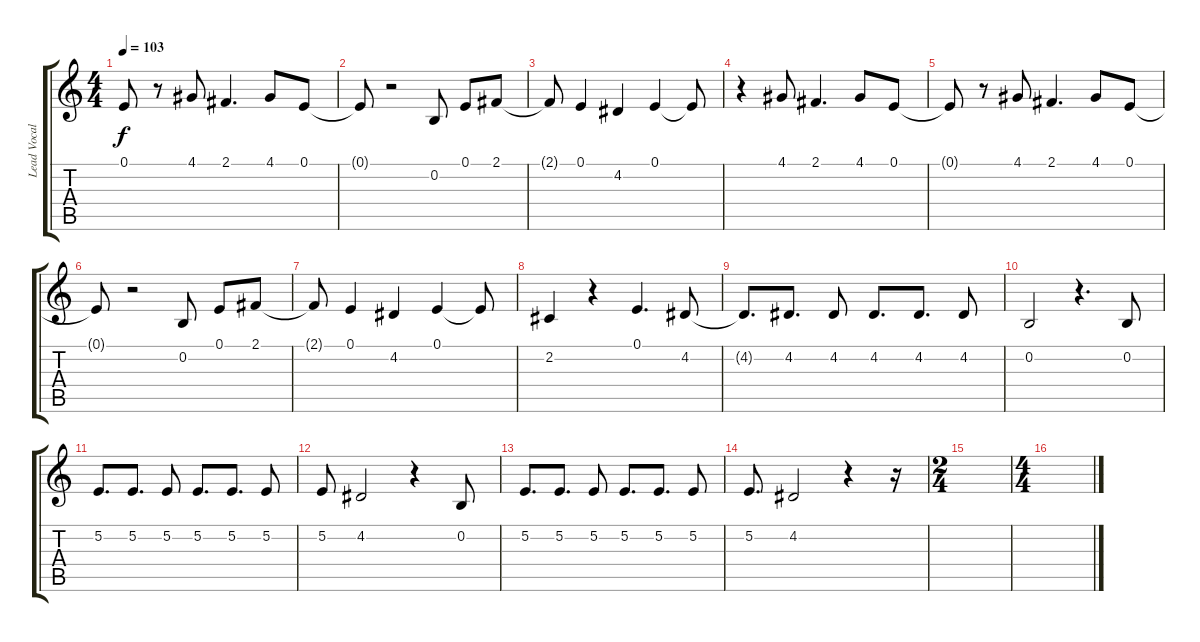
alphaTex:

\track ("Lead Vocals" "Lead Vocal") {instrument lead6voice}
\staff {score tabs}
\tuning (E4 B3 G3 D3 A2 E2) {hide}
\ts (4 4)
\tempo 103
\clef g2
\ks c
0.1{t}.8{dy f} r.8 4.1.8 2.1.4{d} 4.1.8 0.1.8 |
0.1{t}.8 r.2 0.2.8 0.1.8 2.1.8 |
2.1{t}.8 0.1.4 4.2.4 0.1.4 0.1{t}.8 |
r.4 4.1.8 2.1.4{d} 4.1.8 0.1.8 |
0.1{t}.8 r.8 4.1.8 2.1.4{d} 4.1.8 0.1.8 |
0.1{t}.8 r.2 0.2.8 0.1.8 2.1.8 |
2.1{t}.8 0.1.4 4.2.4 0.1.4 0.1{t}.8 |
2.2.4 r.4 0.1.4{d} 4.2.8 |
4.2{t}.8{d} 4.2.8{d} 4.2.8 4.2.8{d} 4.2.8{d} 4.2.8 |
0.2.2 r.4{d} 0.2.8 |
5.2.8{d} 5.2.8{d} 5.2.8 5.2.8{d} 5.2.8{d} 5.2.8 |
5.2.8 4.2.2 r.4 0.2.8 |
5.2.8{d} 5.2.8{d} 5.2.8 5.2.8{d} 5.2.8{d} 5.2.8 |
5.2.8{d} 4.2.2 r.4 r.16 |
\ts (2 4)
|
\ts (4 4)
